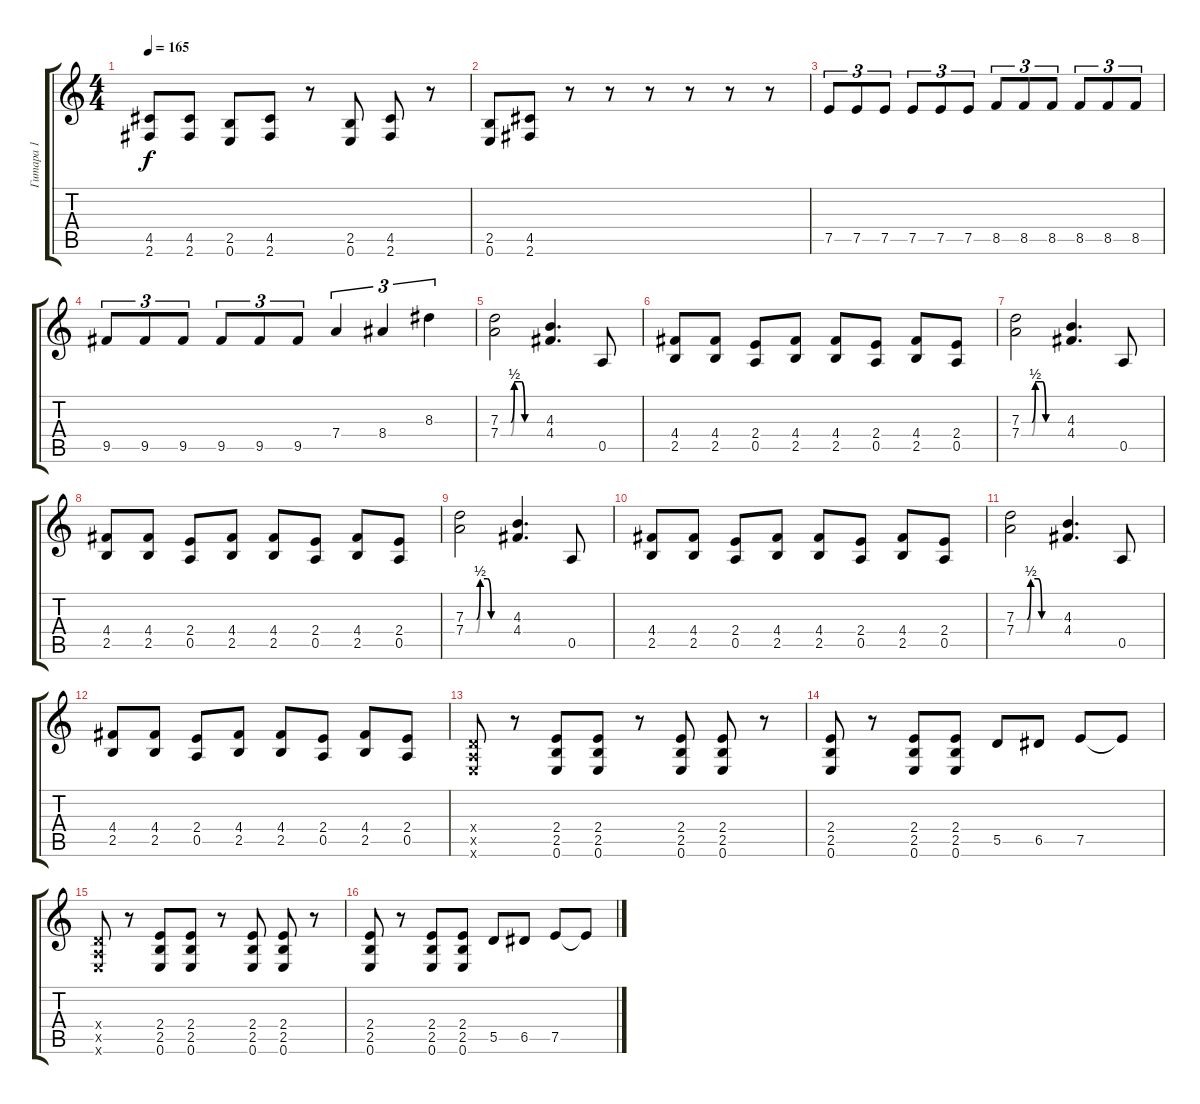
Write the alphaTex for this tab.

\track ("Гитара 1" "Гитара 1") {instrument distortionguitar}
\staff {score tabs}
\tuning (E4 B3 G3 D3 A2 E2) {hide}
\ts (4 4)
\tempo 165
\clef g2
\ks c
(4.5 2.6).8{dy f} (4.5 2.6).8 (2.5 0.6).8 (4.5 2.6).8 r.8 (2.5 0.6).8 (4.5 2.6).8 r.8 |
(2.5 0.6).8 (4.5 2.6).8 r.8 r.8 r.8 r.8 r.8 r.8 |
7.5.8{tu (3 2)} 7.5.8{tu (3 2)} 7.5.8{tu (3 2)} 7.5.8{tu (3 2)} 7.5.8{tu (3 2)} 7.5.8{tu (3 2)} 8.5.8{tu (3 2)} 8.5.8{tu (3 2)} 8.5.8{tu (3 2)} 8.5.8{tu (3 2)} 8.5.8{tu (3 2)} 8.5.8{tu (3 2)} |
9.5.8{tu (3 2)} 9.5.8{tu (3 2)} 9.5.8{tu (3 2)} 9.5.8{tu (3 2)} 9.5.8{tu (3 2)} 9.5.8{tu (3 2)} 7.4.4{tu (3 2)} 8.4.4{tu (3 2)} 8.3.4{tu (3 2)} |
(7.3{be (custom 0 0 15 0 20 2 30 2 35 0 60 0)} 7.4{be (custom 0 0 10 0 15 0 20 2 30 2 35 0 60 0)}).2 (4.3 4.4).4{d} 0.5.8 |
(4.4 2.5).8 (4.4 2.5).8 (2.4 0.5).8 (4.4 2.5).8 (4.4 2.5).8 (2.4 0.5).8 (4.4 2.5).8 (2.4 0.5).8 |
(7.3{be (custom 0 0 15 0 20 2 30 2 35 0 60 0)} 7.4{be (custom 0 0 10 0 15 0 20 2 30 2 35 0 60 0)}).2 (4.3 4.4).4{d} 0.5.8 |
(4.4 2.5).8 (4.4 2.5).8 (2.4 0.5).8 (4.4 2.5).8 (4.4 2.5).8 (2.4 0.5).8 (4.4 2.5).8 (2.4 0.5).8 |
(7.3{be (custom 0 0 15 0 20 2 30 2 35 0 60 0)} 7.4{be (custom 0 0 10 0 15 0 20 2 30 2 35 0 60 0)}).2 (4.3 4.4).4{d} 0.5.8 |
(4.4 2.5).8 (4.4 2.5).8 (2.4 0.5).8 (4.4 2.5).8 (4.4 2.5).8 (2.4 0.5).8 (4.4 2.5).8 (2.4 0.5).8 |
(7.3{be (custom 0 0 15 0 20 2 30 2 35 0 60 0)} 7.4{be (custom 0 0 10 0 15 0 20 2 30 2 35 0 60 0)}).2 (4.3 4.4).4{d} 0.5.8 |
(4.4 2.5).8 (4.4 2.5).8 (2.4 0.5).8 (4.4 2.5).8 (4.4 2.5).8 (2.4 0.5).8 (4.4 2.5).8 (2.4 0.5).8 |
(0.4{x} 0.5{x} 0.6{x}).8 r.8 (2.4 2.5 0.6).8 (2.4 2.5 0.6).8 r.8 (2.4 2.5 0.6).8 (2.4 2.5 0.6).8 r.8 |
(2.4 2.5 0.6).8 r.8 (2.4 2.5 0.6).8 (2.4 2.5 0.6).8 5.5.8 6.5.8 7.5.8 7.5{t}.8 |
(0.4{x} 0.5{x} 0.6{x}).8 r.8 (2.4 2.5 0.6).8 (2.4 2.5 0.6).8 r.8 (2.4 2.5 0.6).8 (2.4 2.5 0.6).8 r.8 |
(2.4 2.5 0.6).8 r.8 (2.4 2.5 0.6).8 (2.4 2.5 0.6).8 5.5.8 6.5.8 7.5.8 7.5{t}.8
